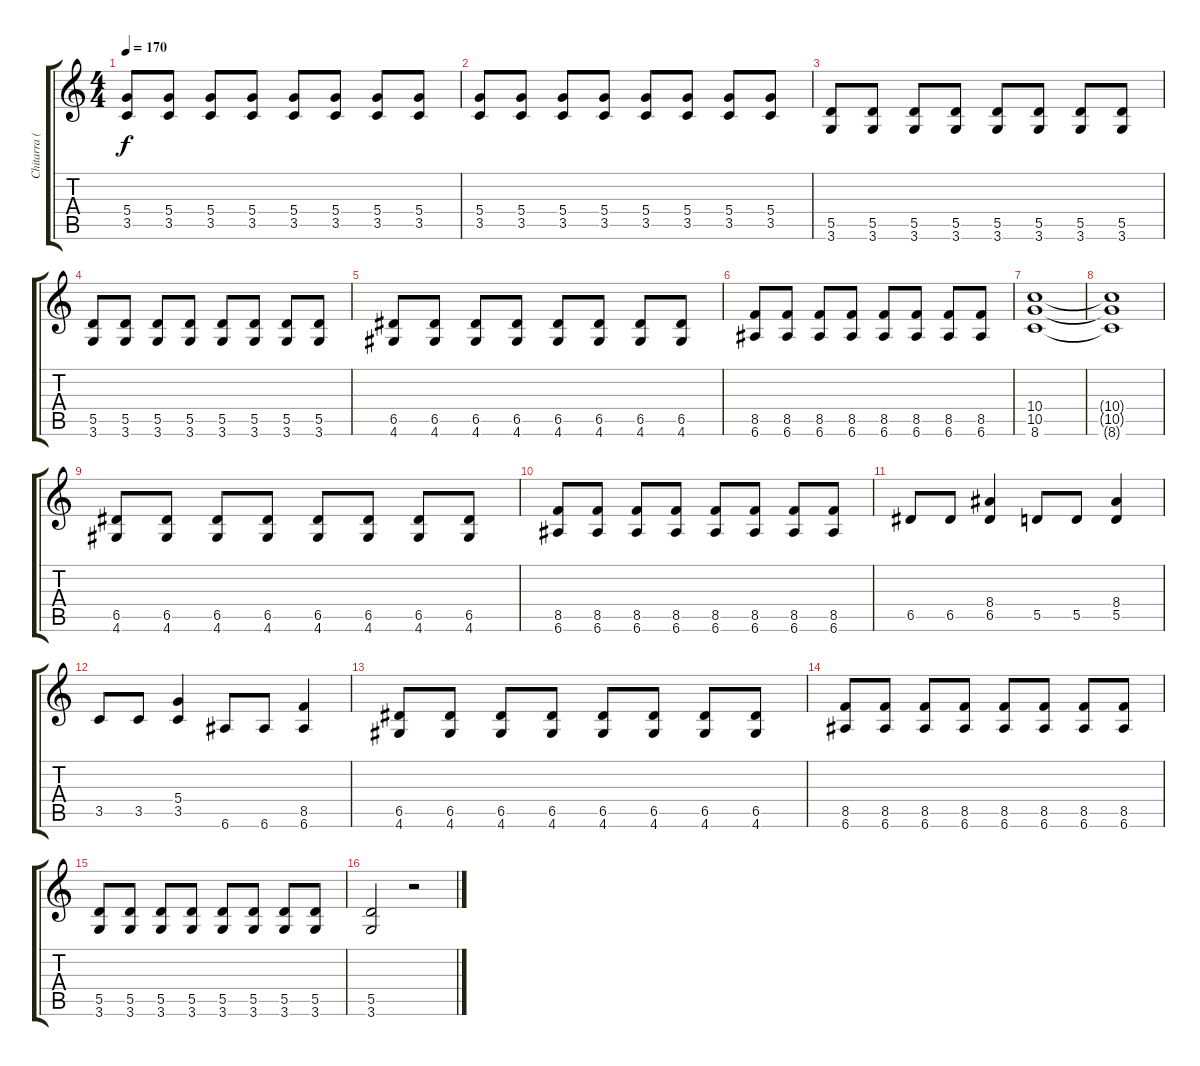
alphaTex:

\track ("Chitarra (Tomat)" "Chitarra (") {instrument distortionguitar}
\staff {score tabs}
\tuning (E4 B3 G3 D3 A2 E2) {hide}
\ts (4 4)
\tempo 170
\clef g2
\ks c
(5.4 3.5).8{dy f} (5.4 3.5).8 (5.4 3.5).8 (5.4 3.5).8 (5.4 3.5).8 (5.4 3.5).8 (5.4 3.5).8 (5.4 3.5).8 |
(5.4 3.5).8 (5.4 3.5).8 (5.4 3.5).8 (5.4 3.5).8 (5.4 3.5).8 (5.4 3.5).8 (5.4 3.5).8 (5.4 3.5).8 |
(5.5 3.6).8 (5.5 3.6).8 (5.5 3.6).8 (5.5 3.6).8 (5.5 3.6).8 (5.5 3.6).8 (5.5 3.6).8 (5.5 3.6).8 |
(5.5 3.6).8 (5.5 3.6).8 (5.5 3.6).8 (5.5 3.6).8 (5.5 3.6).8 (5.5 3.6).8 (5.5 3.6).8 (5.5 3.6).8 |
(6.5 4.6).8 (6.5 4.6).8 (6.5 4.6).8 (6.5 4.6).8 (6.5 4.6).8 (6.5 4.6).8 (6.5 4.6).8 (6.5 4.6).8 |
(8.5 6.6).8 (8.5 6.6).8 (8.5 6.6).8 (8.5 6.6).8 (8.5 6.6).8 (8.5 6.6).8 (8.5 6.6).8 (8.5 6.6).8 |
(10.4 10.5 8.6).1 |
(10.4{t} 10.5{t} 8.6{t}).1 |
(6.5 4.6).8 (6.5 4.6).8 (6.5 4.6).8 (6.5 4.6).8 (6.5 4.6).8 (6.5 4.6).8 (6.5 4.6).8 (6.5 4.6).8 |
(8.5 6.6).8 (8.5 6.6).8 (8.5 6.6).8 (8.5 6.6).8 (8.5 6.6).8 (8.5 6.6).8 (8.5 6.6).8 (8.5 6.6).8 |
6.5.8 6.5.8 (8.4 6.5).4 5.5.8 5.5.8 (8.4 5.5).4 |
3.5.8 3.5.8 (5.4 3.5).4 6.6.8 6.6.8 (8.5 6.6).4 |
(6.5 4.6).8 (6.5 4.6).8 (6.5 4.6).8 (6.5 4.6).8 (6.5 4.6).8 (6.5 4.6).8 (6.5 4.6).8 (6.5 4.6).8 |
(8.5 6.6).8 (8.5 6.6).8 (8.5 6.6).8 (8.5 6.6).8 (8.5 6.6).8 (8.5 6.6).8 (8.5 6.6).8 (8.5 6.6).8 |
(5.5 3.6).8 (5.5 3.6).8 (5.5 3.6).8 (5.5 3.6).8 (5.5 3.6).8 (5.5 3.6).8 (5.5 3.6).8 (5.5 3.6).8 |
(5.5 3.6).2 r.2
